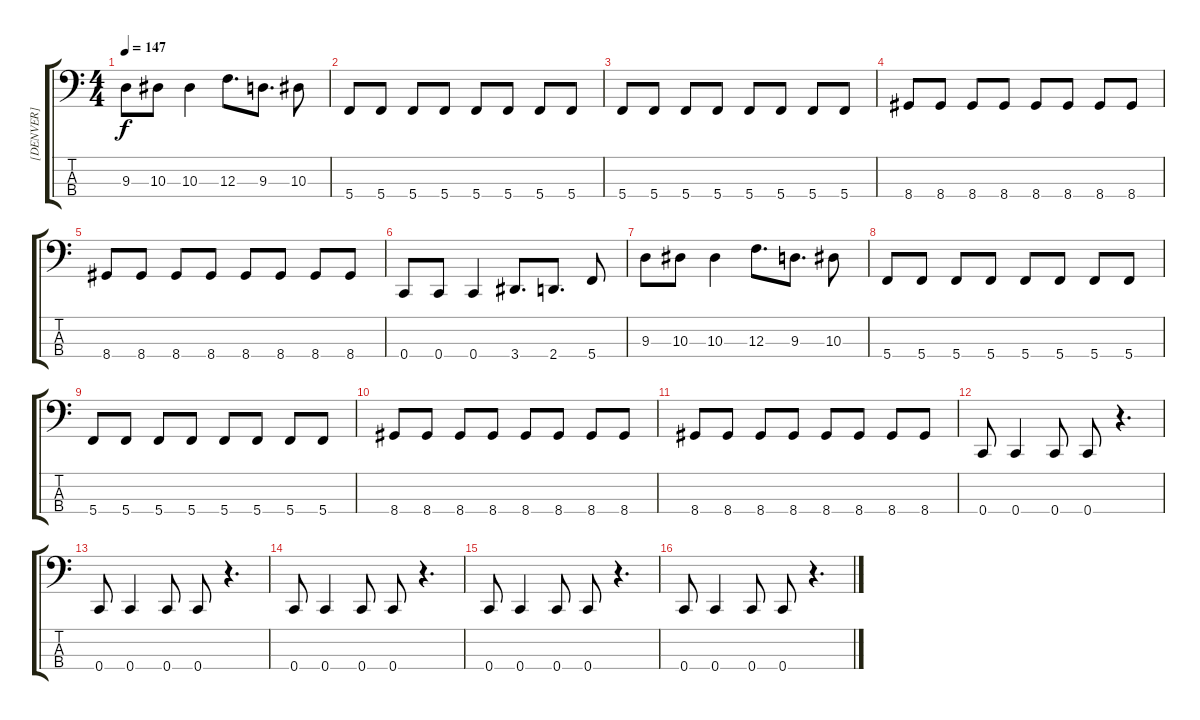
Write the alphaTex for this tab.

\track ("[DENVER]" "[DENVER]") {instrument electricbassfinger}
\staff {score tabs}
\tuning (Eb2 Bb1 F1 C1) {hide}
\ts (4 4)
\tempo 147
\clef f4
\ks c
9.3.8{dy f} 10.3.8 10.3.4 12.3.8{d} 9.3.8{d} 10.3.8 |
5.4.8 5.4.8 5.4.8 5.4.8 5.4.8 5.4.8 5.4.8 5.4.8 |
5.4.8 5.4.8 5.4.8 5.4.8 5.4.8 5.4.8 5.4.8 5.4.8 |
8.4.8 8.4.8 8.4.8 8.4.8 8.4.8 8.4.8 8.4.8 8.4.8 |
8.4.8 8.4.8 8.4.8 8.4.8 8.4.8 8.4.8 8.4.8 8.4.8 |
0.4.8 0.4.8 0.4.4 3.4.8{d} 2.4.8{d} 5.4.8 |
9.3.8 10.3.8 10.3.4 12.3.8{d} 9.3.8{d} 10.3.8 |
5.4.8 5.4.8 5.4.8 5.4.8 5.4.8 5.4.8 5.4.8 5.4.8 |
5.4.8 5.4.8 5.4.8 5.4.8 5.4.8 5.4.8 5.4.8 5.4.8 |
8.4.8 8.4.8 8.4.8 8.4.8 8.4.8 8.4.8 8.4.8 8.4.8 |
8.4.8 8.4.8 8.4.8 8.4.8 8.4.8 8.4.8 8.4.8 8.4.8 |
0.4.8 0.4.4 0.4.8 0.4.8 r.4{d} |
0.4.8 0.4.4 0.4.8 0.4.8 r.4{d} |
0.4.8 0.4.4 0.4.8 0.4.8 r.4{d} |
0.4.8 0.4.4 0.4.8 0.4.8 r.4{d} |
0.4.8 0.4.4 0.4.8 0.4.8 r.4{d}
